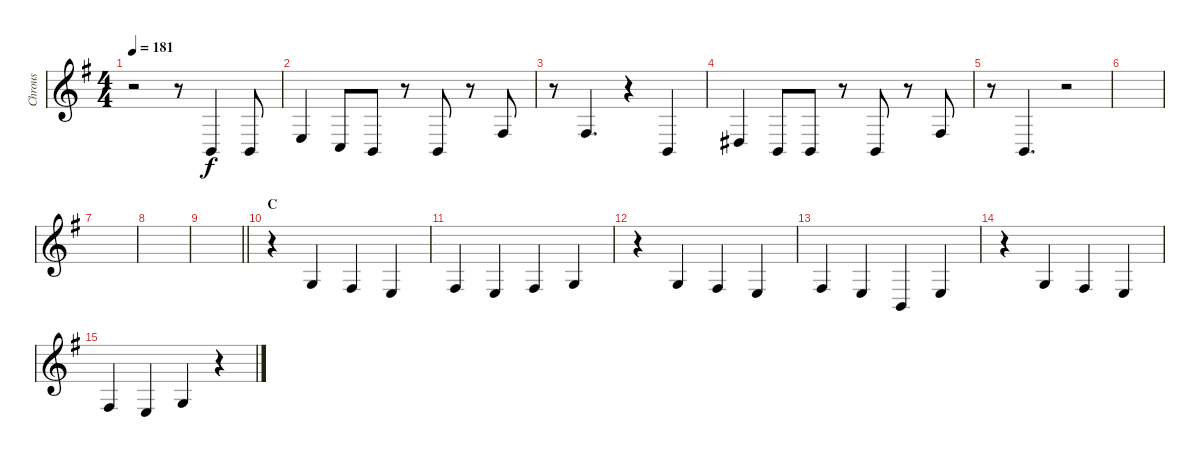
\track ("Chrous" "Chrous") {instrument cello}
\staff {score}
\tuning (E4 B3 G3 D3 A2 E2) {hide}
\ts (4 4)
\tempo 181
\clef g2
\ks g
r.2{dy f} r.8 2.5.4 2.5.8 |
2.4.4 3.5.8 2.5.8 r.8 2.5.8 r.8 4.4.8 |
r.8 4.4.4{d} r.4 2.5.4 |
1.4.4 2.5.8 2.5.8 r.8 2.5.8 r.8 4.4.8 |
r.8 2.5.4{d} r.2 |
|
|
|
\barLineRight lightlight
|
\section ("" "C")
r.4 0.3.4 4.4.4 2.4.4 |
4.4.4 2.4.4 4.4.4 0.3.4 |
r.4 0.3.4 4.4.4 2.4.4 |
4.4.4 2.4.4 2.5.4 2.4.4 |
r.4 0.3.4 4.4.4 2.4.4 |
4.4.4 2.4.4 0.3.4 r.4
